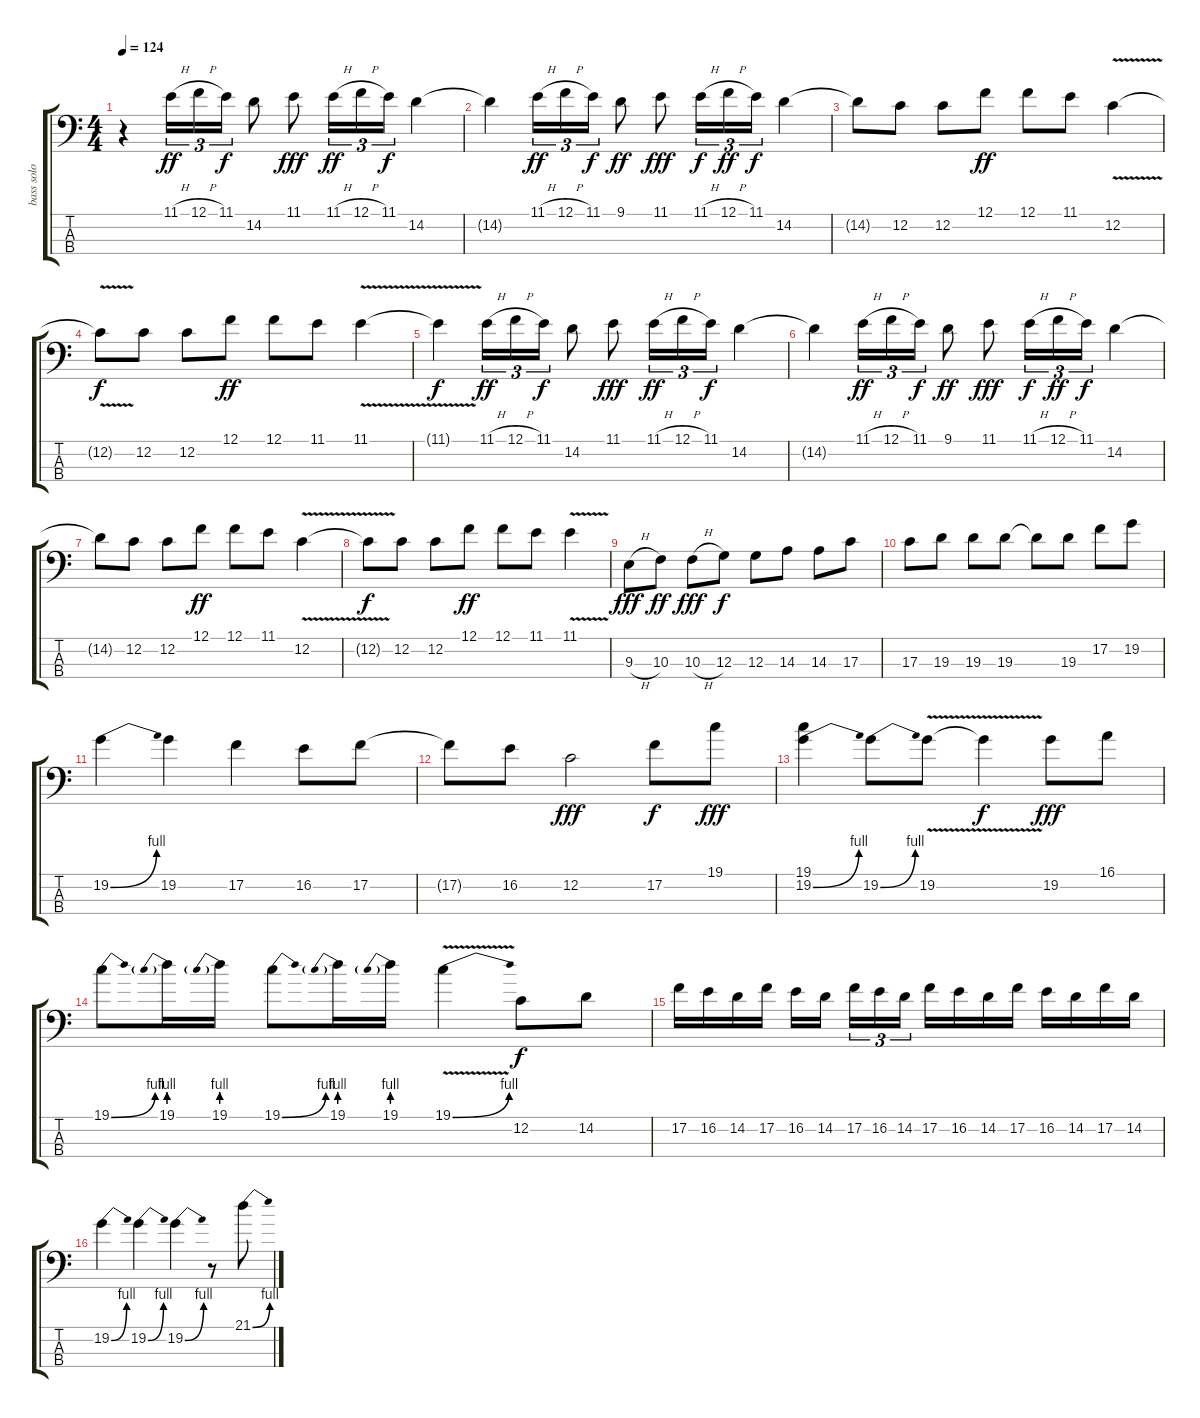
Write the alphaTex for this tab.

\track ("bass solo 2" "bass solo ") {instrument distortionguitar}
\staff {score tabs}
\tuning (F2 C2 G1 D1) {hide}
\ts (4 4)
\tempo 124
\clef f4
\ks c
r.4{dy ff} 11.1{h}.16{tu (3 2)} 12.1{h}.16{tu (3 2)} 11.1.16{tu (3 2) dy f} 14.2.8 11.1.8{dy fff} 11.1{h}.16{tu (3 2) dy ff} 12.1{h}.16{tu (3 2)} 11.1.16{tu (3 2) dy f} 14.2.4 |
14.2{t}.4 11.1{h}.16{tu (3 2) dy ff} 12.1{h}.16{tu (3 2)} 11.1.16{tu (3 2) dy f} 9.1.8{dy ff} 11.1.8{dy fff} 11.1{h}.16{tu (3 2) dy f} 12.1{h}.16{tu (3 2) dy ff} 11.1.16{tu (3 2) dy f} 14.2.4 |
14.2{t}.8 12.2.8 12.2.8 12.1.8{dy ff} 12.1.8 11.1.8 12.2{v}.4 |
12.2{t}.8{dy f} 12.2.8 12.2.8 12.1.8{dy ff} 12.1.8 11.1.8 11.1{v}.4 |
11.1{t}.4{dy f} 11.1{h}.16{tu (3 2) dy ff} 12.1{h}.16{tu (3 2)} 11.1.16{tu (3 2) dy f} 14.2.8 11.1.8{dy fff} 11.1{h}.16{tu (3 2) dy ff} 12.1{h}.16{tu (3 2)} 11.1.16{tu (3 2) dy f} 14.2.4 |
14.2{t}.4 11.1{h}.16{tu (3 2) dy ff} 12.1{h}.16{tu (3 2)} 11.1.16{tu (3 2) dy f} 9.1.8{dy ff} 11.1.8{dy fff} 11.1{h}.16{tu (3 2) dy f} 12.1{h}.16{tu (3 2) dy ff} 11.1.16{tu (3 2) dy f} 14.2.4 |
14.2{t}.8 12.2.8 12.2.8 12.1.8{dy ff} 12.1.8 11.1.8 12.2{v}.4 |
12.2{t}.8{dy f} 12.2.8 12.2.8 12.1.8{dy ff} 12.1.8 11.1.8 11.1{v}.4 |
9.3{h}.8{dy fff} 10.3.8{dy ff} 10.3{h}.8{dy fff} 12.3.8{dy f} 12.3.8 14.3.8 14.3.8 17.3.8 |
17.3.8 19.3.8 19.3.8 19.3.8 19.3{t}.8 19.3.8 17.2.8 19.2.8 |
19.2{be (bend 0 0 60 4)}.4 19.2.4 17.2.4 16.2.8 17.2.8 |
17.2{t}.8 16.2.8 12.2.2{dy fff} 17.2.8{dy f} 19.1.8{dy fff} |
(19.1 19.2{be (bend 0 0 60 4)}).4 19.2{be (bend 0 0 60 4)}.8 19.2{v}.8 19.2{t}.4{dy f} 19.2.8{dy fff} 16.1.8 |
19.1{be (bend 0 0 60 4)}.8 19.1{be (prebend 0 4 60 4)}.16 19.1{be (prebend 0 4 60 4)}.16 19.1{be (bend 0 0 60 4)}.8 19.1{be (prebend 0 4 60 4)}.16 19.1{be (prebend 0 4 60 4)}.16 19.1{be (bend 0 0 60 4) v}.4 12.2.8{dy f} 14.2.8 |
17.2.16 16.2.16 14.2.16 17.2.16 16.2.16 14.2.16{beam splitsecondary} 17.2.16{tu (3 2)} 16.2.16{tu (3 2)} 14.2.16{tu (3 2)} 17.2.16 16.2.16 14.2.16 17.2.16 16.2.16 14.2.16 17.2.16 14.2.16 |
19.2{be (bend 0 0 60 4)}.4 19.2{be (bend 0 0 60 4)}.4 19.2{be (bend 0 0 60 4)}.4 r.8 21.1{be (bend 0 0 60 4)}.8
